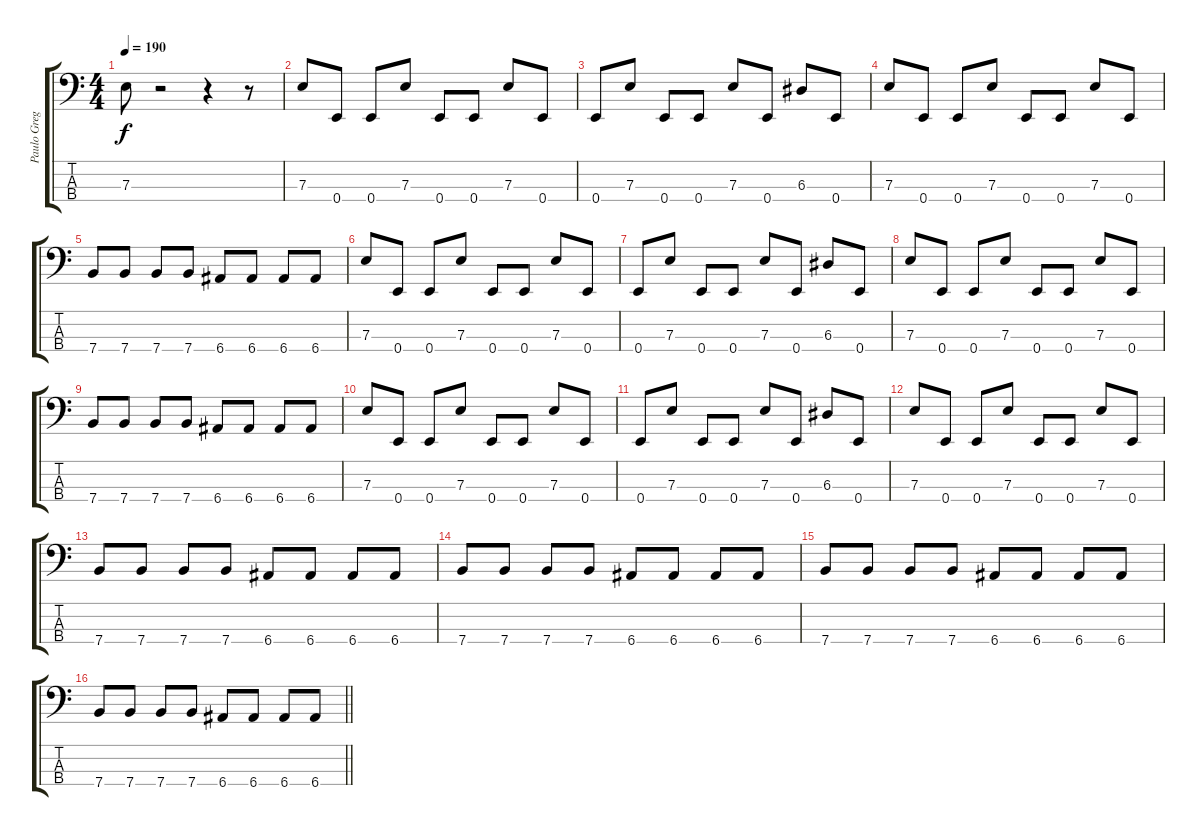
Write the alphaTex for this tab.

\track ("Paulo Gregoletto" "Paulo Greg") {instrument electricbasspick}
\staff {score tabs}
\tuning (G2 D2 A1 E1) {hide}
\ts (4 4)
\tempo 190
\clef f4
\ks c
7.3.8{dy f} r.2 r.4 r.8 |
7.3.8 0.4.8 0.4.8 7.3.8 0.4.8 0.4.8 7.3.8 0.4.8 |
0.4.8 7.3.8 0.4.8 0.4.8 7.3.8 0.4.8 6.3.8 0.4.8 |
7.3.8 0.4.8 0.4.8 7.3.8 0.4.8 0.4.8 7.3.8 0.4.8 |
7.4.8 7.4.8 7.4.8 7.4.8 6.4.8 6.4.8 6.4.8 6.4.8 |
7.3.8 0.4.8 0.4.8 7.3.8 0.4.8 0.4.8 7.3.8 0.4.8 |
0.4.8 7.3.8 0.4.8 0.4.8 7.3.8 0.4.8 6.3.8 0.4.8 |
7.3.8 0.4.8 0.4.8 7.3.8 0.4.8 0.4.8 7.3.8 0.4.8 |
7.4.8 7.4.8 7.4.8 7.4.8 6.4.8 6.4.8 6.4.8 6.4.8 |
7.3.8 0.4.8 0.4.8 7.3.8 0.4.8 0.4.8 7.3.8 0.4.8 |
0.4.8 7.3.8 0.4.8 0.4.8 7.3.8 0.4.8 6.3.8 0.4.8 |
7.3.8 0.4.8 0.4.8 7.3.8 0.4.8 0.4.8 7.3.8 0.4.8 |
7.4.8 7.4.8 7.4.8 7.4.8 6.4.8 6.4.8 6.4.8 6.4.8 |
7.4.8 7.4.8 7.4.8 7.4.8 6.4.8 6.4.8 6.4.8 6.4.8 |
7.4.8 7.4.8 7.4.8 7.4.8 6.4.8 6.4.8 6.4.8 6.4.8 |
\barLineRight lightlight
7.4.8 7.4.8 7.4.8 7.4.8 6.4.8 6.4.8 6.4.8 6.4.8
